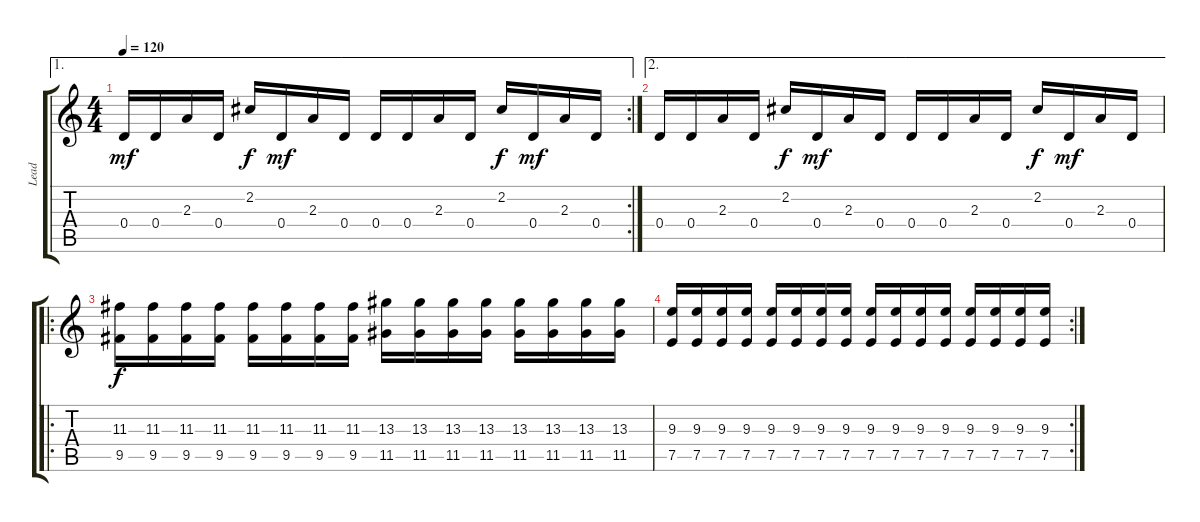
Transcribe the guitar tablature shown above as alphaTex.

\track ("Lead" "Lead") {instrument distortionguitar}
\staff {score tabs}
\tuning (E4 B3 G3 D3 A2 E2) {hide}
\ae 1
\rc 2
\ts (4 4)
\tempo 120
\clef g2
\ks c
0.4.16{dy mf} 0.4.16 2.3.16 0.4.16 2.2.16{dy f} 0.4.16{dy mf} 2.3.16 0.4.16 0.4.16 0.4.16 2.3.16 0.4.16 2.2.16{dy f} 0.4.16{dy mf} 2.3.16 0.4.16 |
\ae 2
0.4.16 0.4.16 2.3.16 0.4.16 2.2.16{dy f} 0.4.16{dy mf} 2.3.16 0.4.16 0.4.16 0.4.16 2.3.16 0.4.16 2.2.16{dy f} 0.4.16{dy mf} 2.3.16 0.4.16 |
\ro
(11.3 9.5).16{dy f} (11.3 9.5).16 (11.3 9.5).16 (11.3 9.5).16 (11.3 9.5).16 (11.3 9.5).16 (11.3 9.5).16 (11.3 9.5).16 (13.3 11.5).16 (13.3 11.5).16 (13.3 11.5).16 (13.3 11.5).16 (13.3 11.5).16 (13.3 11.5).16 (13.3 11.5).16 (13.3 11.5).16 |
\rc 2
(9.3 7.5).16 (9.3 7.5).16 (9.3 7.5).16 (9.3 7.5).16 (9.3 7.5).16 (9.3 7.5).16 (9.3 7.5).16 (9.3 7.5).16 (9.3 7.5).16 (9.3 7.5).16 (9.3 7.5).16 (9.3 7.5).16 (9.3 7.5).16 (9.3 7.5).16 (9.3 7.5).16 (9.3 7.5).16
